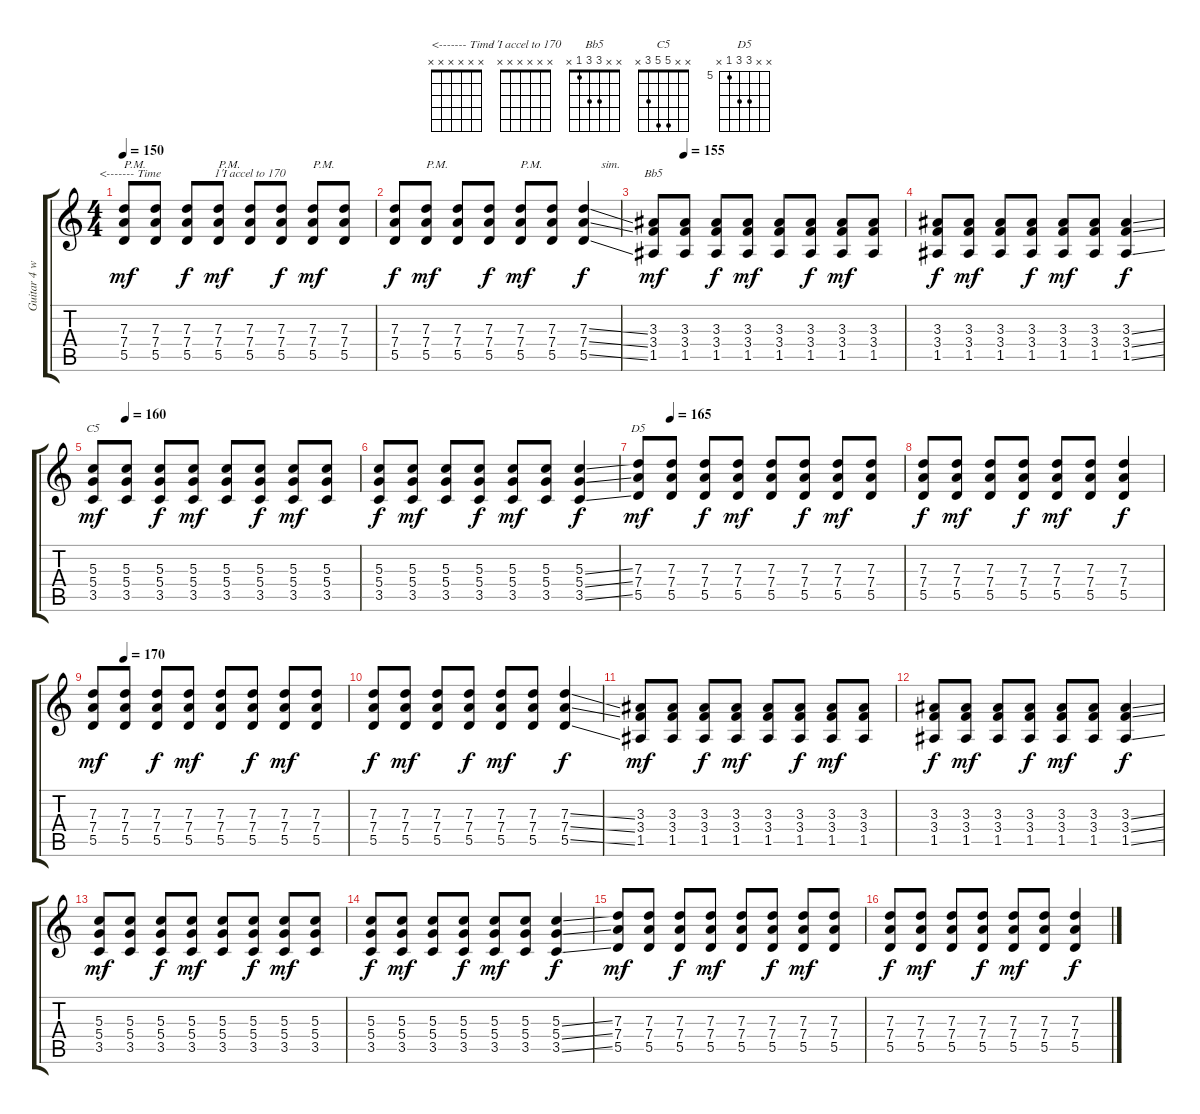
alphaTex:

\track ("Guitar 4 w/Distortion" "Guitar 4 w") {instrument distortionguitar}
\staff {score tabs}
\tuning (E4 B3 G3 D3 A2 E2) {hide}
\chord ("    <------- Time" x x x x x x) {firstfret 0}
\chord ("1Ί accel to 170" x x x x x x) {firstfret 0}
\chord ("Bb5" x x 3 3 1 x)
\chord ("C5" x x 5 5 3 x)
\chord ("D5" x x 7 7 5 x) {firstfret 5}
\ts (4 4)
\tempo 150
\clef g2
\ks c
(7.3 7.4 5.5).8{ch "    <------- Time" txt "P.M." dy mf} (7.3 7.4 5.5).8 (7.3 7.4 5.5).8{dy f} (7.3 7.4 5.5).8{txt "P.M." dy mf} (7.3 7.4 5.5).8{ch "1Ί accel to 170"} (7.3 7.4 5.5).8{dy f} (7.3 7.4 5.5).8{txt "P.M." dy mf} (7.3 7.4 5.5).8 |
(7.3 7.4 5.5).8{dy f} (7.3 7.4 5.5).8{txt "P.M." dy mf} (7.3 7.4 5.5).8 (7.3 7.4 5.5).8{dy f} (7.3 7.4 5.5).8{txt "P.M." dy mf} (7.3 7.4 5.5).8 (7.3{ss} 7.4{ss} 5.5{ss}).4{txt "      sim." dy f} |
\tempo (155 0.125)
(3.3 3.4 1.5).8{ch "Bb5" dy mf} (3.3 3.4 1.5).8 (3.3 3.4 1.5).8{dy f} (3.3 3.4 1.5).8{dy mf} (3.3 3.4 1.5).8 (3.3 3.4 1.5).8{dy f} (3.3 3.4 1.5).8{dy mf} (3.3 3.4 1.5).8 |
(3.3 3.4 1.5).8{dy f} (3.3 3.4 1.5).8{dy mf} (3.3 3.4 1.5).8 (3.3 3.4 1.5).8{dy f} (3.3 3.4 1.5).8{dy mf} (3.3 3.4 1.5).8 (3.3{ss} 3.4{ss} 1.5{ss}).4{dy f} |
\tempo (160 0.125)
(5.3 5.4 3.5).8{ch "C5" dy mf} (5.3 5.4 3.5).8 (5.3 5.4 3.5).8{dy f} (5.3 5.4 3.5).8{dy mf} (5.3 5.4 3.5).8 (5.3 5.4 3.5).8{dy f} (5.3 5.4 3.5).8{dy mf} (5.3 5.4 3.5).8 |
(5.3 5.4 3.5).8{dy f} (5.3 5.4 3.5).8{dy mf} (5.3 5.4 3.5).8 (5.3 5.4 3.5).8{dy f} (5.3 5.4 3.5).8{dy mf} (5.3 5.4 3.5).8 (5.3{ss} 5.4{ss} 3.5{ss}).4{dy f} |
\tempo (165 0.125)
(7.3 7.4 5.5).8{ch "D5" dy mf} (7.3 7.4 5.5).8 (7.3 7.4 5.5).8{dy f} (7.3 7.4 5.5).8{dy mf} (7.3 7.4 5.5).8 (7.3 7.4 5.5).8{dy f} (7.3 7.4 5.5).8{dy mf} (7.3 7.4 5.5).8 |
(7.3 7.4 5.5).8{dy f} (7.3 7.4 5.5).8{dy mf} (7.3 7.4 5.5).8 (7.3 7.4 5.5).8{dy f} (7.3 7.4 5.5).8{dy mf} (7.3 7.4 5.5).8 (7.3 7.4 5.5).4{dy f} |
\tempo (170 0.125)
(7.3 7.4 5.5).8{dy mf} (7.3 7.4 5.5).8 (7.3 7.4 5.5).8{dy f} (7.3 7.4 5.5).8{dy mf} (7.3 7.4 5.5).8 (7.3 7.4 5.5).8{dy f} (7.3 7.4 5.5).8{dy mf} (7.3 7.4 5.5).8 |
(7.3 7.4 5.5).8{dy f} (7.3 7.4 5.5).8{dy mf} (7.3 7.4 5.5).8 (7.3 7.4 5.5).8{dy f} (7.3 7.4 5.5).8{dy mf} (7.3 7.4 5.5).8 (7.3{ss} 7.4{ss} 5.5{ss}).4{dy f} |
(3.3 3.4 1.5).8{dy mf} (3.3 3.4 1.5).8 (3.3 3.4 1.5).8{dy f} (3.3 3.4 1.5).8{dy mf} (3.3 3.4 1.5).8 (3.3 3.4 1.5).8{dy f} (3.3 3.4 1.5).8{dy mf} (3.3 3.4 1.5).8 |
(3.3 3.4 1.5).8{dy f} (3.3 3.4 1.5).8{dy mf} (3.3 3.4 1.5).8 (3.3 3.4 1.5).8{dy f} (3.3 3.4 1.5).8{dy mf} (3.3 3.4 1.5).8 (3.3{ss} 3.4{ss} 1.5{ss}).4{dy f} |
(5.3 5.4 3.5).8{dy mf} (5.3 5.4 3.5).8 (5.3 5.4 3.5).8{dy f} (5.3 5.4 3.5).8{dy mf} (5.3 5.4 3.5).8 (5.3 5.4 3.5).8{dy f} (5.3 5.4 3.5).8{dy mf} (5.3 5.4 3.5).8 |
(5.3 5.4 3.5).8{dy f} (5.3 5.4 3.5).8{dy mf} (5.3 5.4 3.5).8 (5.3 5.4 3.5).8{dy f} (5.3 5.4 3.5).8{dy mf} (5.3 5.4 3.5).8 (5.3{ss} 5.4{ss} 3.5{ss}).4{dy f} |
(7.3 7.4 5.5).8{dy mf} (7.3 7.4 5.5).8 (7.3 7.4 5.5).8{dy f} (7.3 7.4 5.5).8{dy mf} (7.3 7.4 5.5).8 (7.3 7.4 5.5).8{dy f} (7.3 7.4 5.5).8{dy mf} (7.3 7.4 5.5).8 |
(7.3 7.4 5.5).8{dy f} (7.3 7.4 5.5).8{dy mf} (7.3 7.4 5.5).8 (7.3 7.4 5.5).8{dy f} (7.3 7.4 5.5).8{dy mf} (7.3 7.4 5.5).8 (7.3{ss} 7.4{ss} 5.5{ss}).4{dy f}
